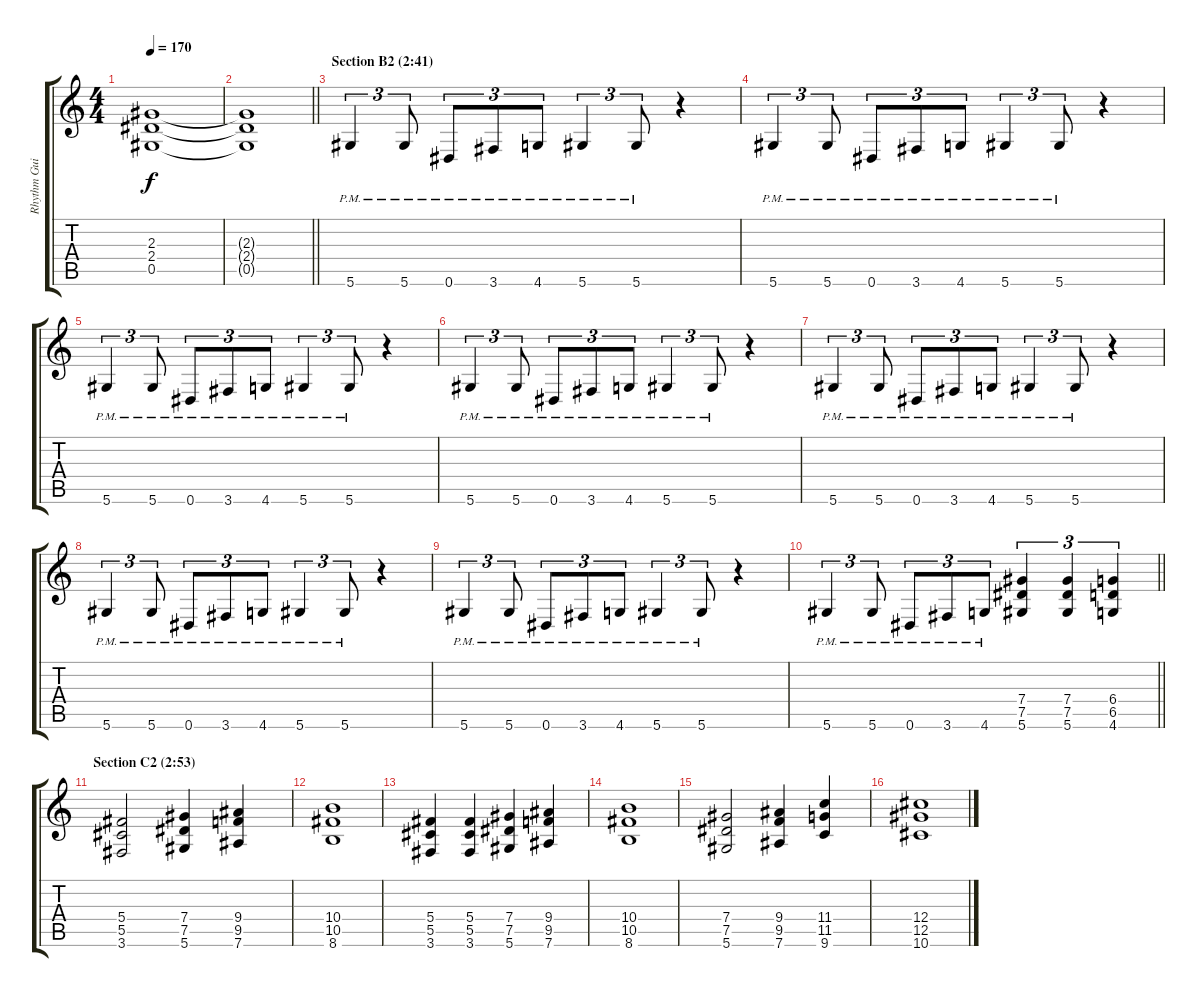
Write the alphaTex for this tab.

\track ("Rhythm Guitar 2" "Rhythm Gui") {instrument overdrivenguitar}
\staff {score tabs}
\tuning (Eb4 Bb3 Gb3 Db3 Ab2 Eb2) {hide}
\ts (4 4)
\tempo 170
\clef g2
\ks c
(2.3 2.4 0.5).1{dy f} |
\barLineRight lightlight
(2.3{t} 2.4{t} 0.5{t}).1 |
\section ("" "Section B2 (2:41)")
5.6{pm}.4{tu (3 2)} 5.6{pm}.8{tu (3 2)} 0.6{pm}.8{tu (3 2)} 3.6{pm}.8{tu (3 2)} 4.6{pm}.8{tu (3 2)} 5.6{pm}.4{tu (3 2)} 5.6{pm}.8{tu (3 2)} r.4 |
5.6{pm}.4{tu (3 2)} 5.6{pm}.8{tu (3 2)} 0.6{pm}.8{tu (3 2)} 3.6{pm}.8{tu (3 2)} 4.6{pm}.8{tu (3 2)} 5.6{pm}.4{tu (3 2)} 5.6{pm}.8{tu (3 2)} r.4 |
5.6{pm}.4{tu (3 2)} 5.6{pm}.8{tu (3 2)} 0.6{pm}.8{tu (3 2)} 3.6{pm}.8{tu (3 2)} 4.6{pm}.8{tu (3 2)} 5.6{pm}.4{tu (3 2)} 5.6{pm}.8{tu (3 2)} r.4 |
5.6{pm}.4{tu (3 2)} 5.6{pm}.8{tu (3 2)} 0.6{pm}.8{tu (3 2)} 3.6{pm}.8{tu (3 2)} 4.6{pm}.8{tu (3 2)} 5.6{pm}.4{tu (3 2)} 5.6{pm}.8{tu (3 2)} r.4 |
5.6{pm}.4{tu (3 2)} 5.6{pm}.8{tu (3 2)} 0.6{pm}.8{tu (3 2)} 3.6{pm}.8{tu (3 2)} 4.6{pm}.8{tu (3 2)} 5.6{pm}.4{tu (3 2)} 5.6{pm}.8{tu (3 2)} r.4 |
5.6{pm}.4{tu (3 2)} 5.6{pm}.8{tu (3 2)} 0.6{pm}.8{tu (3 2)} 3.6{pm}.8{tu (3 2)} 4.6{pm}.8{tu (3 2)} 5.6{pm}.4{tu (3 2)} 5.6{pm}.8{tu (3 2)} r.4 |
5.6{pm}.4{tu (3 2)} 5.6{pm}.8{tu (3 2)} 0.6{pm}.8{tu (3 2)} 3.6{pm}.8{tu (3 2)} 4.6{pm}.8{tu (3 2)} 5.6{pm}.4{tu (3 2)} 5.6{pm}.8{tu (3 2)} r.4 |
\barLineRight lightlight
5.6{pm}.4{tu (3 2)} 5.6{pm}.8{tu (3 2)} 0.6{pm}.8{tu (3 2)} 3.6{pm}.8{tu (3 2)} 4.6{pm}.8{tu (3 2)} (7.4 7.5 5.6).4{tu (3 2)} (7.4 7.5 5.6).4{tu (3 2)} (6.4 6.5 4.6).4{tu (3 2)} |
\section ("" "Section C2 (2:53)")
(5.4 5.5 3.6).2 (7.4 7.5 5.6).4 (9.4 9.5 7.6).4 |
(10.4 10.5 8.6).1 |
(5.4 5.5 3.6).4 (5.4 5.5 3.6).4 (7.4 7.5 5.6).4 (9.4 9.5 7.6).4 |
(10.4 10.5 8.6).1 |
(7.4 7.5 5.6).2 (9.4 9.5 7.6).4 (11.4 11.5 9.6).4 |
(12.4 12.5 10.6).1
